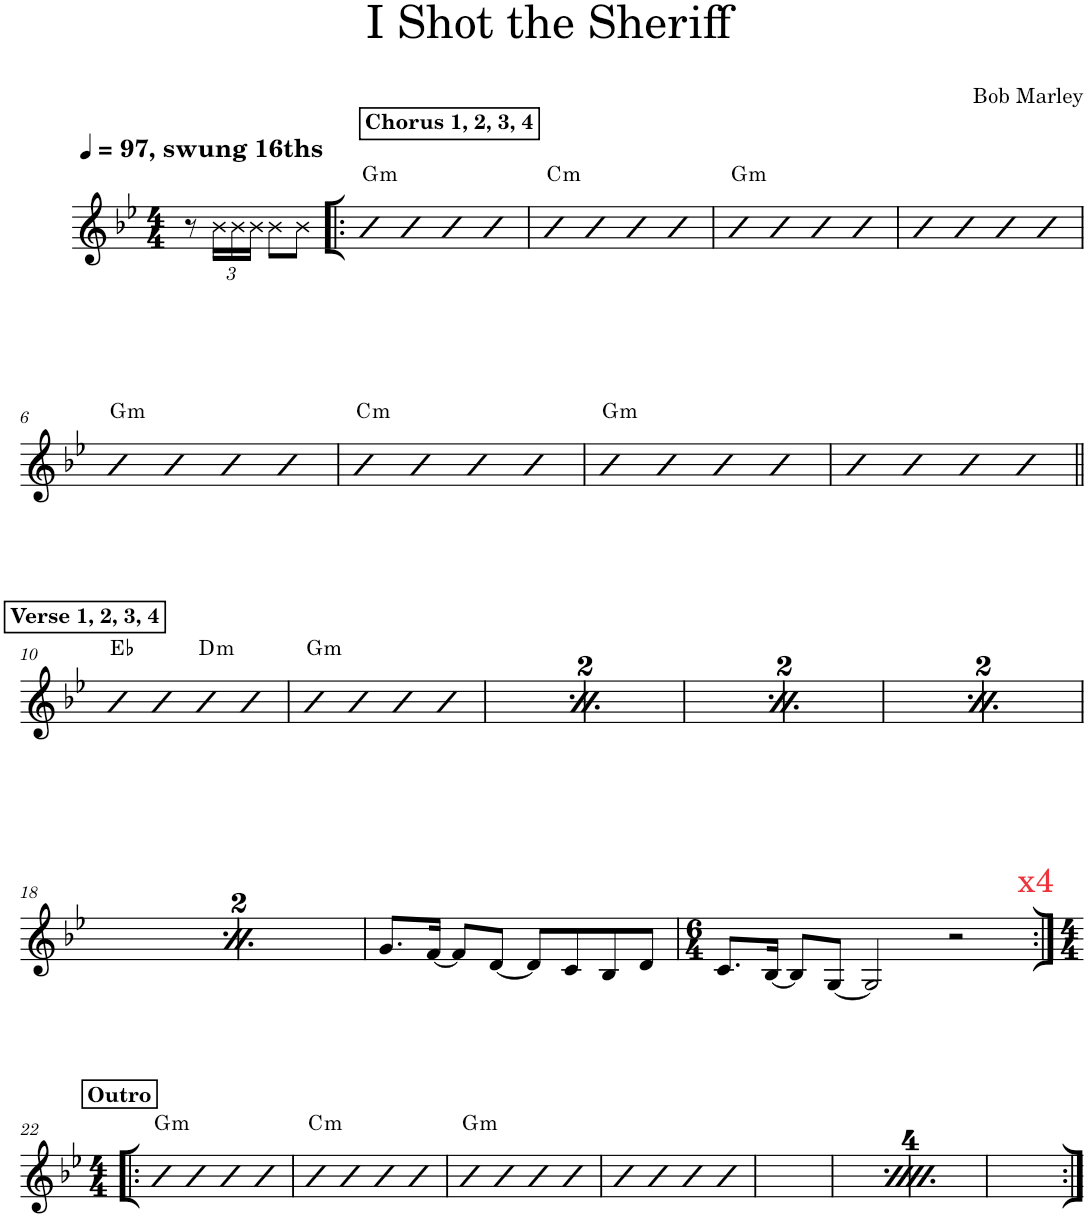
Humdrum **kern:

**kern	**harte
*part1	*part1
*staff1	*
*I"Piano	*
*I'Pno.	*
*clefG2	*
*k[b-e-]	*
*M4/4	*
*MM97	*
=1	=1
!LO:TX:a:B:t=, swung 16ths	!
8r	.
*Xbrackettup	*
24b-\LL	.
24b-\	.
24b-\JJ	.
8b-\L	.
8b-\J	.
!!LO:REH:place=s1:a:B:cj:t=Chorus 1, 2, 3, 4
=2!|:	=2!|:
!	!LO:H:kt=m
4b-	G:min
4b-	.
4b-	.
4b-	.
=3	=3
!	!LO:H:kt=m
4b-	C:min
4b-	.
4b-	.
4b-	.
=4	=4
!	!LO:H:kt=m
4b-	G:min
4b-	.
4b-	.
4b-	.
=5	=5
4b-	.
4b-	.
4b-	.
4b-	.
!!LO:LB:g=z
=6	=6
!	!LO:H:kt=m
4b-	G:min
4b-	.
4b-	.
4b-	.
=7	=7
!	!LO:H:kt=m
4b-	C:min
4b-	.
4b-	.
4b-	.
=8	=8
!	!LO:H:kt=m
4b-	G:min
4b-	.
4b-	.
4b-	.
=9	=9
4b-	.
4b-	.
4b-	.
4b-	.
!!LO:LB:g=z
!!LO:REH:place=s1:a:B:cj:t=Verse 1, 2, 3, 4
=10||	=10||
4b-	Eb:maj
4b-	.
!	!LO:H:kt=m
4b-	D:min
4b-	.
=11	=11
!	!LO:H:kt=m
4b-	G:min
4b-	.
4b-	.
4b-	.
!!LO:REH:place=s1:a:B:cj:t=Verse 1, 2, 3, 4
=12	=12
4b-	Eb:maj
4b-	.
!	!LO:H:kt=m
4b-	D:min
4b-	.
=13	=13
!	!LO:H:kt=m
4b-	G:min
4b-	.
4b-	.
4b-	.
!!LO:REH:place=s1:a:B:cj:t=Verse 1, 2, 3, 4
=14	=14
4b-	Eb:maj
4b-	.
!	!LO:H:kt=m
4b-	D:min
4b-	.
=15	=15
!	!LO:H:kt=m
4b-	G:min
4b-	.
4b-	.
4b-	.
!!LO:REH:place=s1:a:B:cj:t=Verse 1, 2, 3, 4
=16	=16
4b-	Eb:maj
4b-	.
!	!LO:H:kt=m
4b-	D:min
4b-	.
=17	=17
!	!LO:H:kt=m
4b-	G:min
4b-	.
4b-	.
4b-	.
!!LO:LB:g=z
!!LO:REH:place=s1:a:B:cj:t=Verse 1, 2, 3, 4
=18	=18
4b-	Eb:maj
4b-	.
!	!LO:H:kt=m
4b-	D:min
4b-	.
=19	=19
!	!LO:H:kt=m
4b-	G:min
4b-	.
4b-	.
4b-	.
=20	=20
8.g/L	.
[16f/Jk	.
8f/L]	.
[8d/J	.
8d/L]	.
8c/	.
8B-/	.
8d/J	.
=21	=21
*M6/4	*
8.c/L	.
[16B-/Jk	.
8B-/L]	.
[8G/J	.
2G/]	.
!LO:TX:a:color=#ED333B:t=x4	!
2r	.
!!LO:LB:g=z
!!LO:REH:place=s1:a:B:cj:t=Outro
=22:|!|:	=22:|!|:
*M4/4	*
!	!LO:H:kt=m
4b-	G:min
4b-	.
4b-	.
4b-	.
=23	=23
!	!LO:H:kt=m
4b-	C:min
4b-	.
4b-	.
4b-	.
=24	=24
!	!LO:H:kt=m
4b-	G:min
4b-	.
4b-	.
4b-	.
=25	=25
4b-	.
4b-	.
4b-	.
4b-	.
!!LO:REH:place=s1:a:B:cj:t=Outro
=26	=26
!	!LO:H:kt=m
4b-	G:min
4b-	.
4b-	.
4b-	.
=27	=27
!	!LO:H:kt=m
4b-	C:min
4b-	.
4b-	.
4b-	.
=28	=28
!	!LO:H:kt=m
4b-	G:min
4b-	.
4b-	.
4b-	.
=29	=29
4b-	.
4b-	.
4b-	.
4b-	.
=:|!	=:|!
*-	*-
